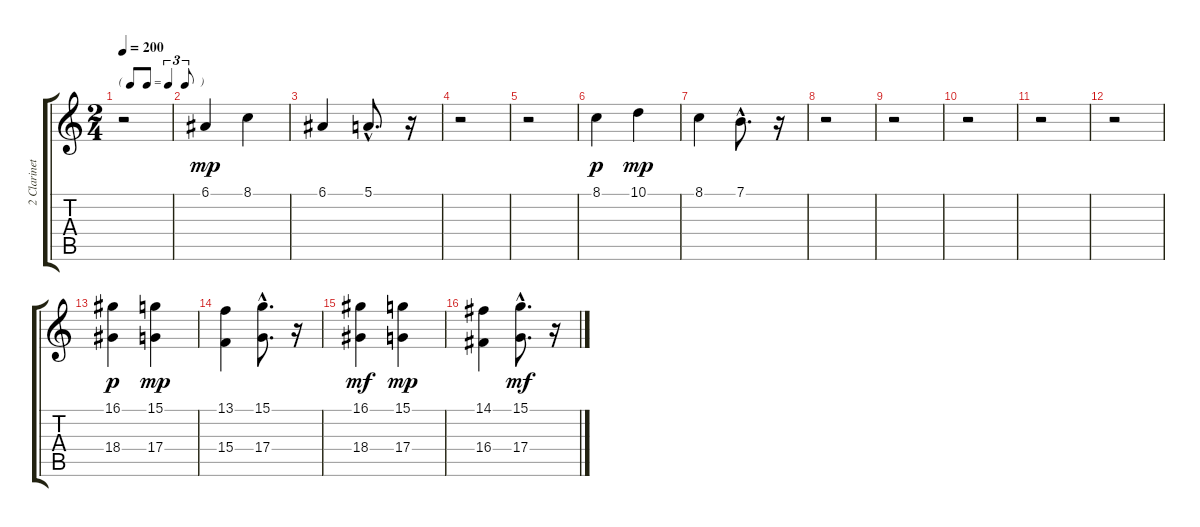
\track ("2 Clarinets in Bb" "2 Clarinet") {instrument clarinet}
\staff {score tabs}
\tuning (E4 B3 G3 D3 A2 E2) {hide}
\ts (2 4)
\tf triplet8th
\tempo 200
\clef g2
\ks c
r.2{dy f} |
6.1.4{dy mp} 8.1.4 |
6.1.4 5.1{hac}.8{d} r.16 |
r.2 |
r.2 |
8.1.4{dy p} 10.1.4{dy mp} |
8.1.4 7.1{hac}.8{d} r.16 |
r.2 |
r.2 |
r.2 |
r.2 |
r.2 |
(16.1 18.4).4{dy p} (15.1 17.4).4{dy mp} |
(13.1 15.4).4 (15.1{hac} 17.4{hac}).8{d} r.16 |
(16.1 18.4).4{dy mf} (15.1 17.4).4{dy mp} |
(14.1 16.4).4 (15.1{hac} 17.4{hac}).8{d dy mf} r.16
